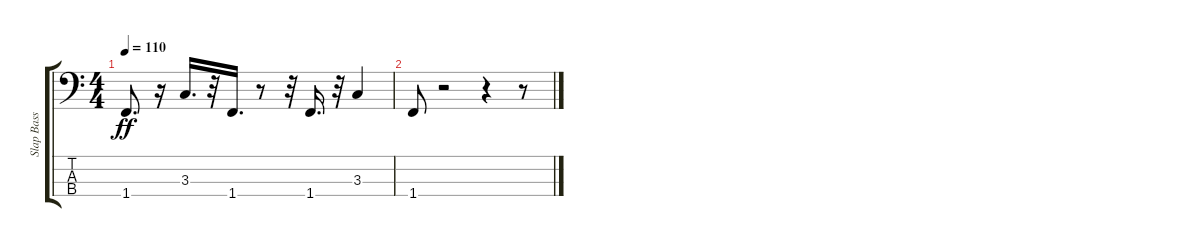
\track ("Slap Bass" "Slap Bass") {instrument slapbass1}
\staff {score tabs}
\tuning (G2 D2 A1 E1) {hide}
\ts (4 4)
\tempo 110
\clef f4
\ks c
1.4.8{d dy ff} r.16 3.3.16{d} r.32 1.4.16{d} r.8 r.32 1.4.16{d} r.32 3.3.4 |
1.4.8 r.2 r.4 r.8
